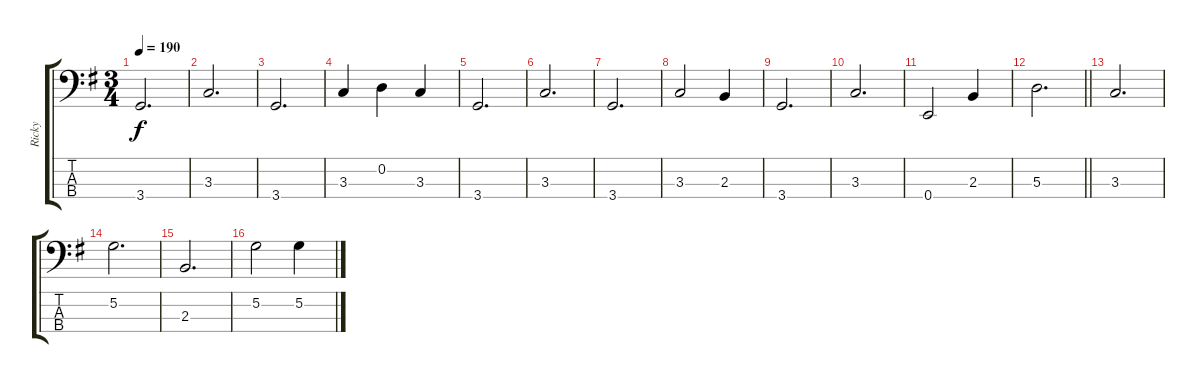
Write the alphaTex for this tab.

\track ("Ricky" "Ricky") {instrument acousticbass}
\staff {score tabs}
\tuning (G2 D2 A1 E1) {hide}
\ts (3 4)
\tempo 190
\clef f4
\ks g
3.4.2{d dy f} |
3.3.2{d} |
3.4.2{d} |
3.3.4 0.2.4 3.3.4 |
3.4.2{d} |
3.3.2{d} |
3.4.2{d} |
3.3.2 2.3.4 |
3.4.2{d} |
3.3.2{d} |
0.4.2 2.3.4 |
\barLineRight lightlight
5.3.2{d} |
3.3.2{d} |
5.2.2{d} |
2.3.2{d} |
5.2.2 5.2.4
